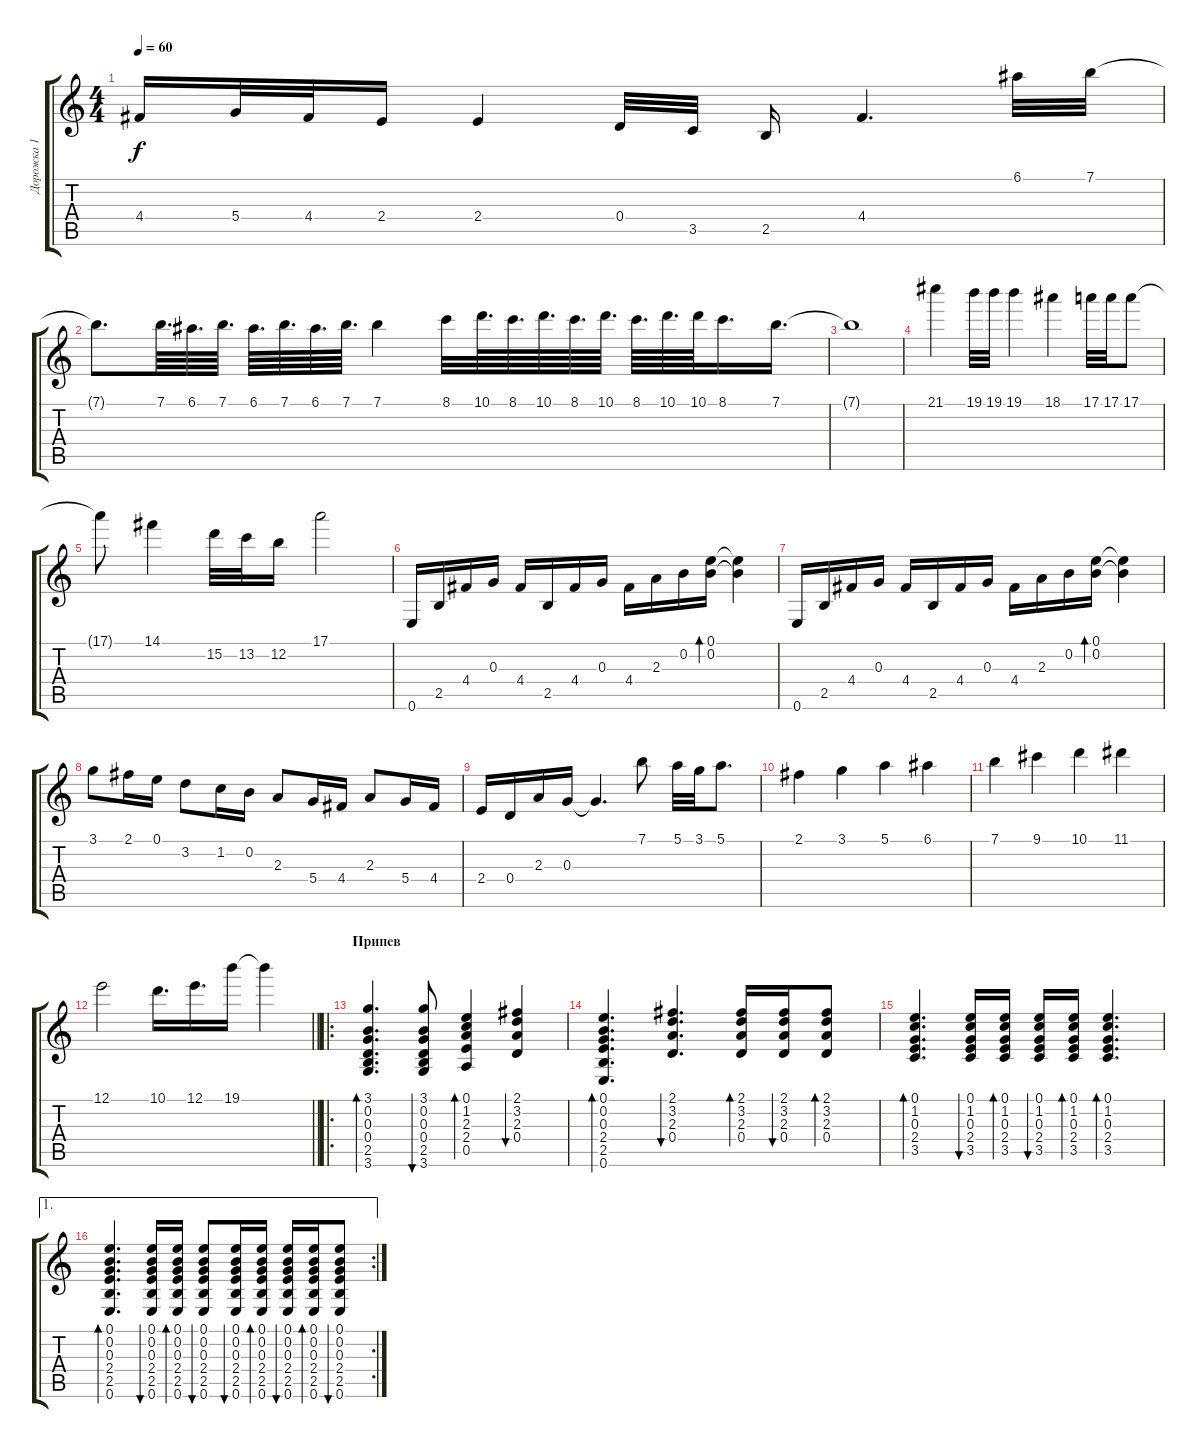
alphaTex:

\track ("Дорожка 1" "Дорожка 1") {instrument acousticguitarsteel}
\staff {score tabs}
\tuning (E4 B3 G3 D3 A2 E2) {hide}
\ts (4 4)
\tempo 60
\clef g2
\ks c
4.4.16{dy f} 5.4.32 4.4.32 2.4.16 2.4.4 0.4.32 3.5.32 2.5.16 4.4.4{d} 6.1.32 7.1.32 |
7.1{t}.8{d} 7.1.64{d} 6.1.64{d} 7.1.64{d} 6.1.64{d} 7.1.64{d} 6.1.64{d} 7.1.64{d} 7.1.4 8.1.32 10.1.64{d} 8.1.64{d} 10.1.64{d} 8.1.64{d} 10.1.64{d} 8.1.64{d} 10.1.64{d} 10.1.64 8.1.16{d} 7.1.16{d} |
7.1{t}.1 |
21.1.4 19.1.32 19.1.32 19.1.4 18.1.4 17.1.32 17.1.32 17.1.8 |
17.1{t}.8 14.1.4 15.2.32 13.2.32 12.2.16 17.1.2 |
0.6.16 2.5.16 4.4.16 0.3.16 4.4.16 2.5.16 4.4.16 0.3.16 4.4.16 2.3.16 0.2.16 (0.1 0.2).16{bd 60} (0.1{t} 0.2{t}).4 |
0.6.16 2.5.16 4.4.16 0.3.16 4.4.16 2.5.16 4.4.16 0.3.16 4.4.16 2.3.16 0.2.16 (0.1 0.2).16{bd 60} (0.1{t} 0.2{t}).4 |
3.1.8 2.1.16 0.1.16 3.2.8 1.2.16 0.2.16 2.3.8 5.4.16 4.4.16 2.3.8 5.4.16 4.4.16 |
2.4.16 0.4.16 2.3.16 0.3.16 0.3{t}.4{d} 7.1.8 5.1.32 3.1.32 5.1.8{d} |
2.1.4 3.1.4 5.1.4 6.1.4 |
7.1.4 9.1.4 10.1.4 11.1.4 |
\barLineRight lightlight
12.1.2 10.1.16{d} 12.1.16{d} 19.1.16 19.1{t}.4 |
\ro
\section ("" "Припев")
(3.1 0.2 0.3 0.4 2.5 3.6).4{d bd 60} (3.1 0.2 0.3 0.4 2.5 3.6).8{bu 60} (0.1 1.2 2.3 2.4 0.5).4{bd 60} (2.1 3.2 2.3 0.4).4{bu 60} |
(0.1 0.2 0.3 2.4 2.5 0.6).4{d bd 60} (2.1 3.2 2.3 0.4).4{d bu 60} (2.1 3.2 2.3 0.4).16{bd 60} (2.1 3.2 2.3 0.4).16{bu 60} (2.1 3.2 2.3 0.4).8{bd 60} |
(0.1 1.2 0.3 2.4 3.5).4{d bd 60} (0.1 1.2 0.3 2.4 3.5).16{bu 60} (0.1 1.2 0.3 2.4 3.5).16{bd 60} (0.1 1.2 0.3 2.4 3.5).16{bu 60} (0.1 1.2 0.3 2.4 3.5).16{bd 60} (0.1 1.2 0.3 2.4 3.5).4{d bd 60} |
\ae 1
\rc 2
(0.1 0.2 0.3 2.4 2.5 0.6).4{d bd 60} (0.1 0.2 0.3 2.4 2.5 0.6).16{bu 60} (0.1 0.2 0.3 2.4 2.5 0.6).16{bd 60} (0.1 0.2 0.3 2.4 2.5 0.6).8{bu 60} (0.1 0.2 0.3 2.4 2.5 0.6).16{bu 60} (0.1 0.2 0.3 2.4 2.5 0.6).16{bd 60} (0.1 0.2 0.3 2.4 2.5 0.6).16{bu 60} (0.1 0.2 0.3 2.4 2.5 0.6).16{bd 60} (0.1 0.2 0.3 2.4 2.5 0.6).8{bu 60}
